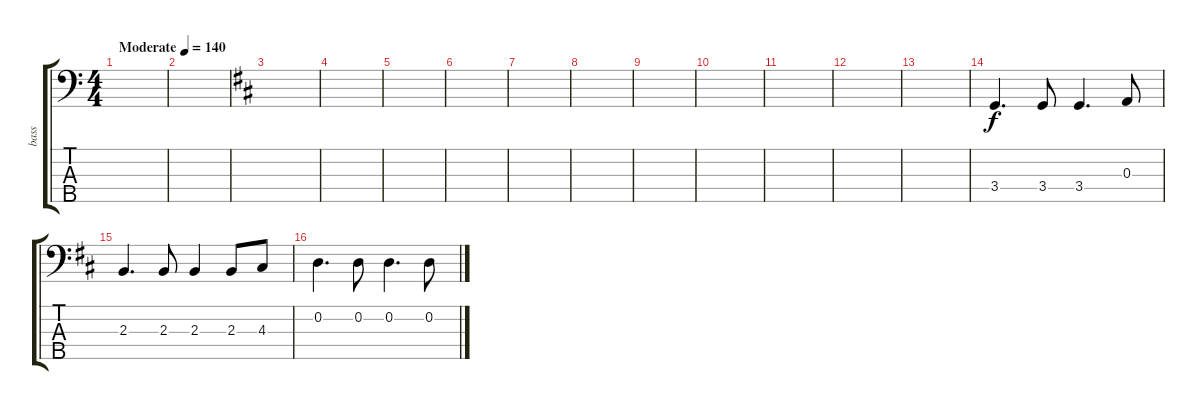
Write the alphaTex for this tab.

\track ("bass" "bass") {instrument electricbassfinger}
\staff {score tabs}
\tuning (G2 D2 A1 E1 B0) {hide}
\ts (4 4)
\tempo (140 "Moderate")
\clef f4
\ks c
|
|
\ks d
|
|
|
|
|
|
|
|
|
|
|
3.4.4{d} 3.4.8 3.4.4{d} 0.3.8 |
2.3.4{d} 2.3.8 2.3.4 2.3.8 4.3.8 |
0.2.4{d} 0.2.8 0.2.4{d} 0.2.8
